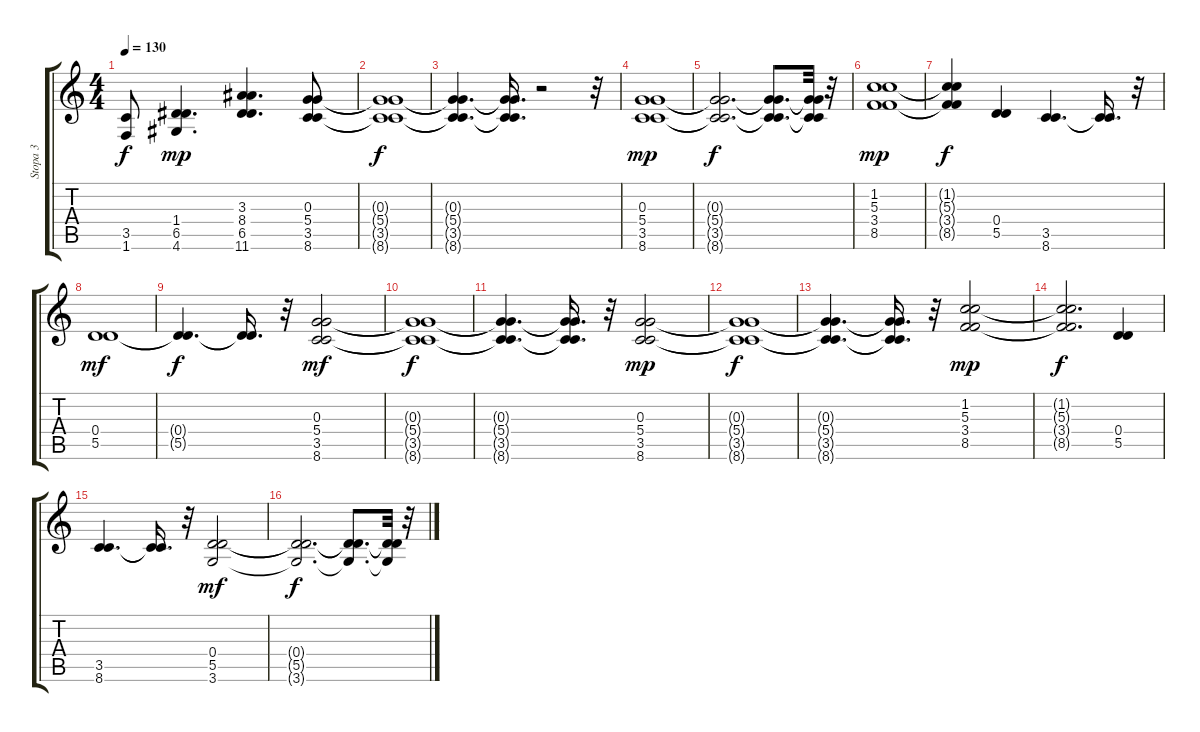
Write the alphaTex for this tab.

\track ("Stopa 3" "Stopa 3") {instrument electricguitarclean}
\staff {score tabs}
\tuning (E4 B3 G3 D3 A2 E2) {hide}
\ts (4 4)
\tempo 130
\clef g2
\ks c
(3.5{t} 1.6{t}).8{dy f} (1.4 6.5 4.6).4{d dy mp} (3.3 8.4 6.5 11.6).4{d} (0.3 5.4 3.5 8.6).8 |
(0.3{t} 5.4{t} 3.5{t} 8.6{t}).1{dy f} |
(0.3{t} 5.4{t} 3.5{t} 8.6{t}).4{d} (0.3{t} 5.4{t} 3.5{t} 8.6{t}).16{d} r.2 r.32 |
(0.3 5.4 3.5 8.6).1{dy mp} |
(0.3{t} 5.4{t} 3.5{t} 8.6{t}).2{d dy f} (0.3{t} 5.4{t} 3.5{t} 8.6{t}).8{d} (0.3{t} 5.4{t} 3.5{t} 8.6{t}).32 r.32 |
(1.2 5.3 3.4 8.5).1{dy mp} |
(1.2{t} 5.3{t} 3.4{t} 8.5{t}).4{dy f} (0.4 5.5).4 (3.5 8.6).4{d} (3.5{t} 8.6{t}).16{d} r.32 |
(0.4 5.5).1{dy mf} |
(0.4{t} 5.5{t}).4{d dy f} (0.4{t} 5.5{t}).16{d} r.32 (0.3 5.4 3.5 8.6).2{dy mf} |
(0.3{t} 5.4{t} 3.5{t} 8.6{t}).1{dy f} |
(0.3{t} 5.4{t} 3.5{t} 8.6{t}).4{d} (0.3{t} 5.4{t} 3.5{t} 8.6{t}).16{d} r.32 (0.3 5.4 3.5 8.6).2{dy mp} |
(0.3{t} 5.4{t} 3.5{t} 8.6{t}).1{dy f} |
(0.3{t} 5.4{t} 3.5{t} 8.6{t}).4{d} (0.3{t} 5.4{t} 3.5{t} 8.6{t}).16{d} r.32 (1.2 5.3 3.4 8.5).2{dy mp} |
(1.2{t} 5.3{t} 3.4{t} 8.5{t}).2{d dy f} (0.4 5.5).4 |
(3.5 8.6).4{d} (3.5{t} 8.6{t}).16{d} r.32 (0.4 5.5 3.6).2{dy mf} |
(0.4{t} 5.5{t} 3.6{t}).2{d dy f} (0.4{t} 5.5{t} 3.6{t}).8{d} (0.4{t} 5.5{t} 3.6{t}).32 r.32
